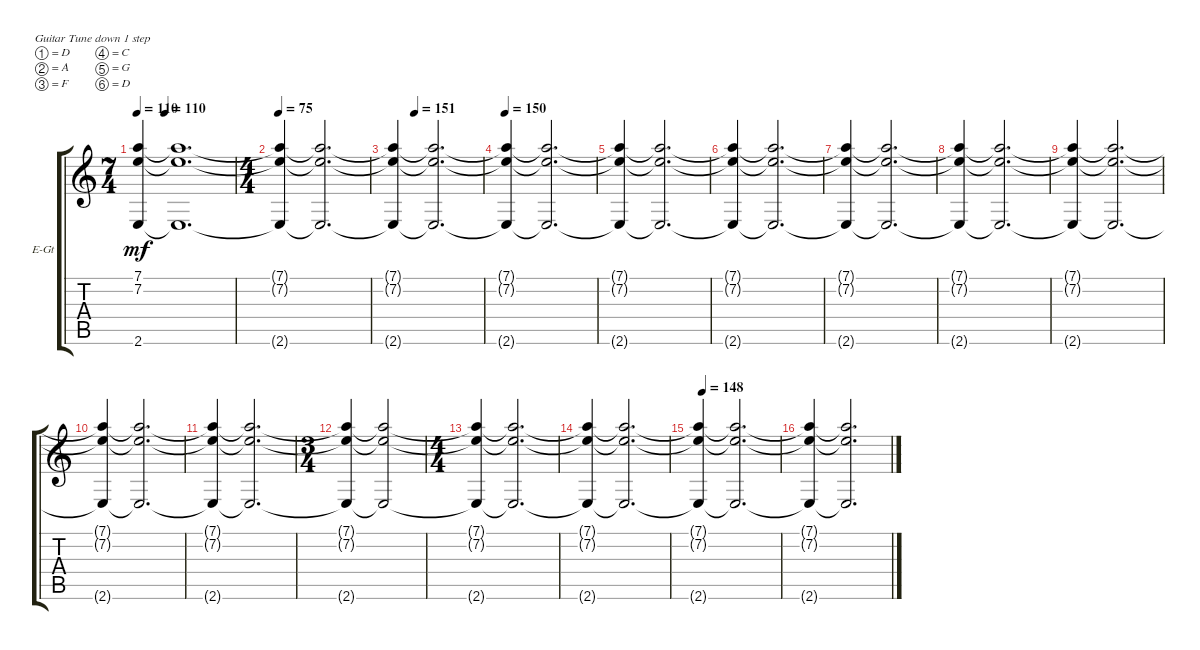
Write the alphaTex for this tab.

\bracketExtendMode groupsimilarinstruments
\firstSystemTrackNameOrientation horizontal
\otherSystemsTrackNameOrientation horizontal
\track ("Гитара 2" "E-Gt") {instrument distortionguitar}
\staff {score tabs}
\tuning (D4 A3 F3 C3 G2 D2)
\ts (7 4)
\beaming (8 6 4 4)
\tempo 110
\tempo (110 0.285714)
\clef g2
\ks c
(2.6{t} 7.2{t} 7.1{t}).4{dy mf} (2.6{t} 7.2{t} 7.1{t}).1{d} |
\ts (4 4)
\beaming (8 2 2 2 2)
\tempo 75
(2.6{t} 7.2{t} 7.1{t}).4 (2.6{t} 7.2{t} 7.1{t}).2{d} |
\tempo (151 0.25)
(2.6{t} 7.2{t} 7.1{t}).4 (2.6{t} 7.2{t} 7.1{t}).2{d} |
\tempo 150
(2.6{t} 7.2{t} 7.1{t}).4 (2.6{t} 7.2{t} 7.1{t}).2{d} |
(2.6{t} 7.2{t} 7.1{t}).4 (2.6{t} 7.2{t} 7.1{t}).2{d} |
(2.6{t} 7.2{t} 7.1{t}).4 (2.6{t} 7.2{t} 7.1{t}).2{d} |
(2.6{t} 7.2{t} 7.1{t}).4 (2.6{t} 7.2{t} 7.1{t}).2{d} |
(2.6{t} 7.2{t} 7.1{t}).4 (2.6{t} 7.2{t} 7.1{t}).2{d} |
(2.6{t} 7.2{t} 7.1{t}).4 (2.6{t} 7.2{t} 7.1{t}).2{d} |
(2.6{t} 7.2{t} 7.1{t}).4 (2.6{t} 7.2{t} 7.1{t}).2{d} |
(2.6{t} 7.2{t} 7.1{t}).4 (2.6{t} 7.2{t} 7.1{t}).2{d} |
\ts (3 4)
\beaming (8 2 2 2)
(2.6{t} 7.2{t} 7.1{t}).4 (2.6{t} 7.2{t} 7.1{t}).2 |
\ts (4 4)
\beaming (8 2 2 2 2)
(2.6{t} 7.2{t} 7.1{t}).4 (2.6{t} 7.2{t} 7.1{t}).2{d} |
(2.6{t} 7.2{t} 7.1{t}).4 (2.6{t} 7.2{t} 7.1{t}).2{d} |
\tempo (148 0.0625)
(2.6{t} 7.2{t} 7.1{t}).4 (2.6{t} 7.2{t} 7.1{t}).2{d} |
(2.6{t} 7.2{t} 7.1{t}).4 (2.6{t} 7.2{t} 7.1{t}).2{d}
